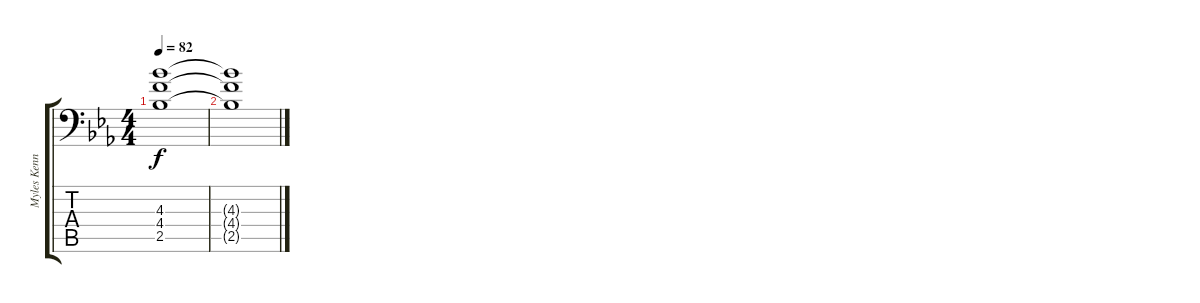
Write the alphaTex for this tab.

\track ("Myles Kennedy" "Myles Kenn") {instrument electricguitarclean}
\staff {score tabs}
\tuning (Eb4 Bb3 Gb3 Db3 Ab2 Bb1) {hide}
\ts (4 4)
\tempo 82
\clef f4
\ks eb
(4.3{t} 4.4{t} 2.5{t}).1{dy f} |
(4.3{t} 4.4{t} 2.5{t}).1
